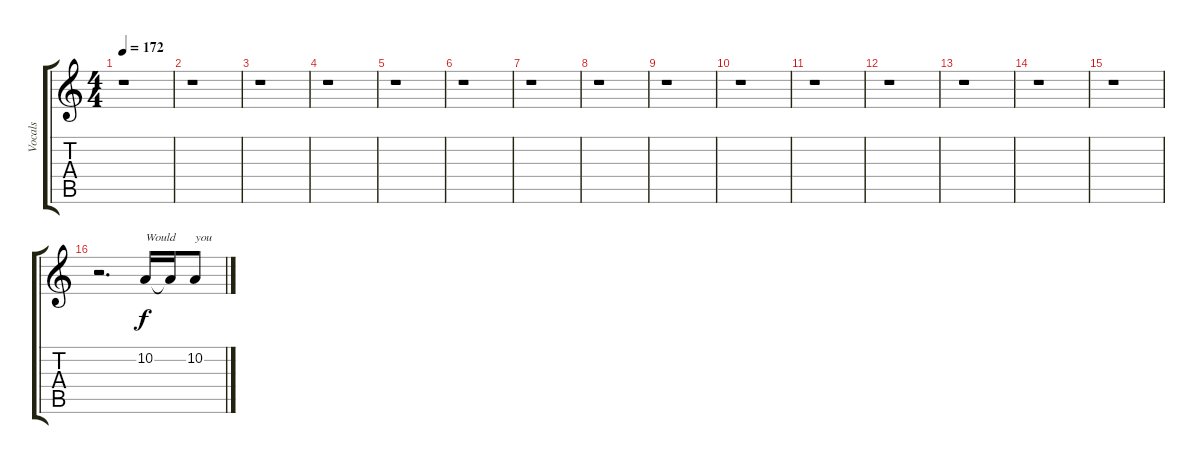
\track ("Vocals" "Vocals") {instrument clarinet}
\staff {score tabs}
\tuning (E4 B3 G3 D3 A2 E2) {hide}
\ts (4 4)
\tempo 172
\clef g2
\ks c
r.1{dy f instrument clarinet} |
r.1 |
r.1 |
r.1 |
r.1 |
r.1 |
r.1 |
r.1 |
r.1 |
r.1 |
r.1 |
r.1 |
r.1 |
r.1 |
r.1 |
r.2{d} 10.2.16{txt "Would"} 10.2{t}.16 10.2.8{txt "you"}
